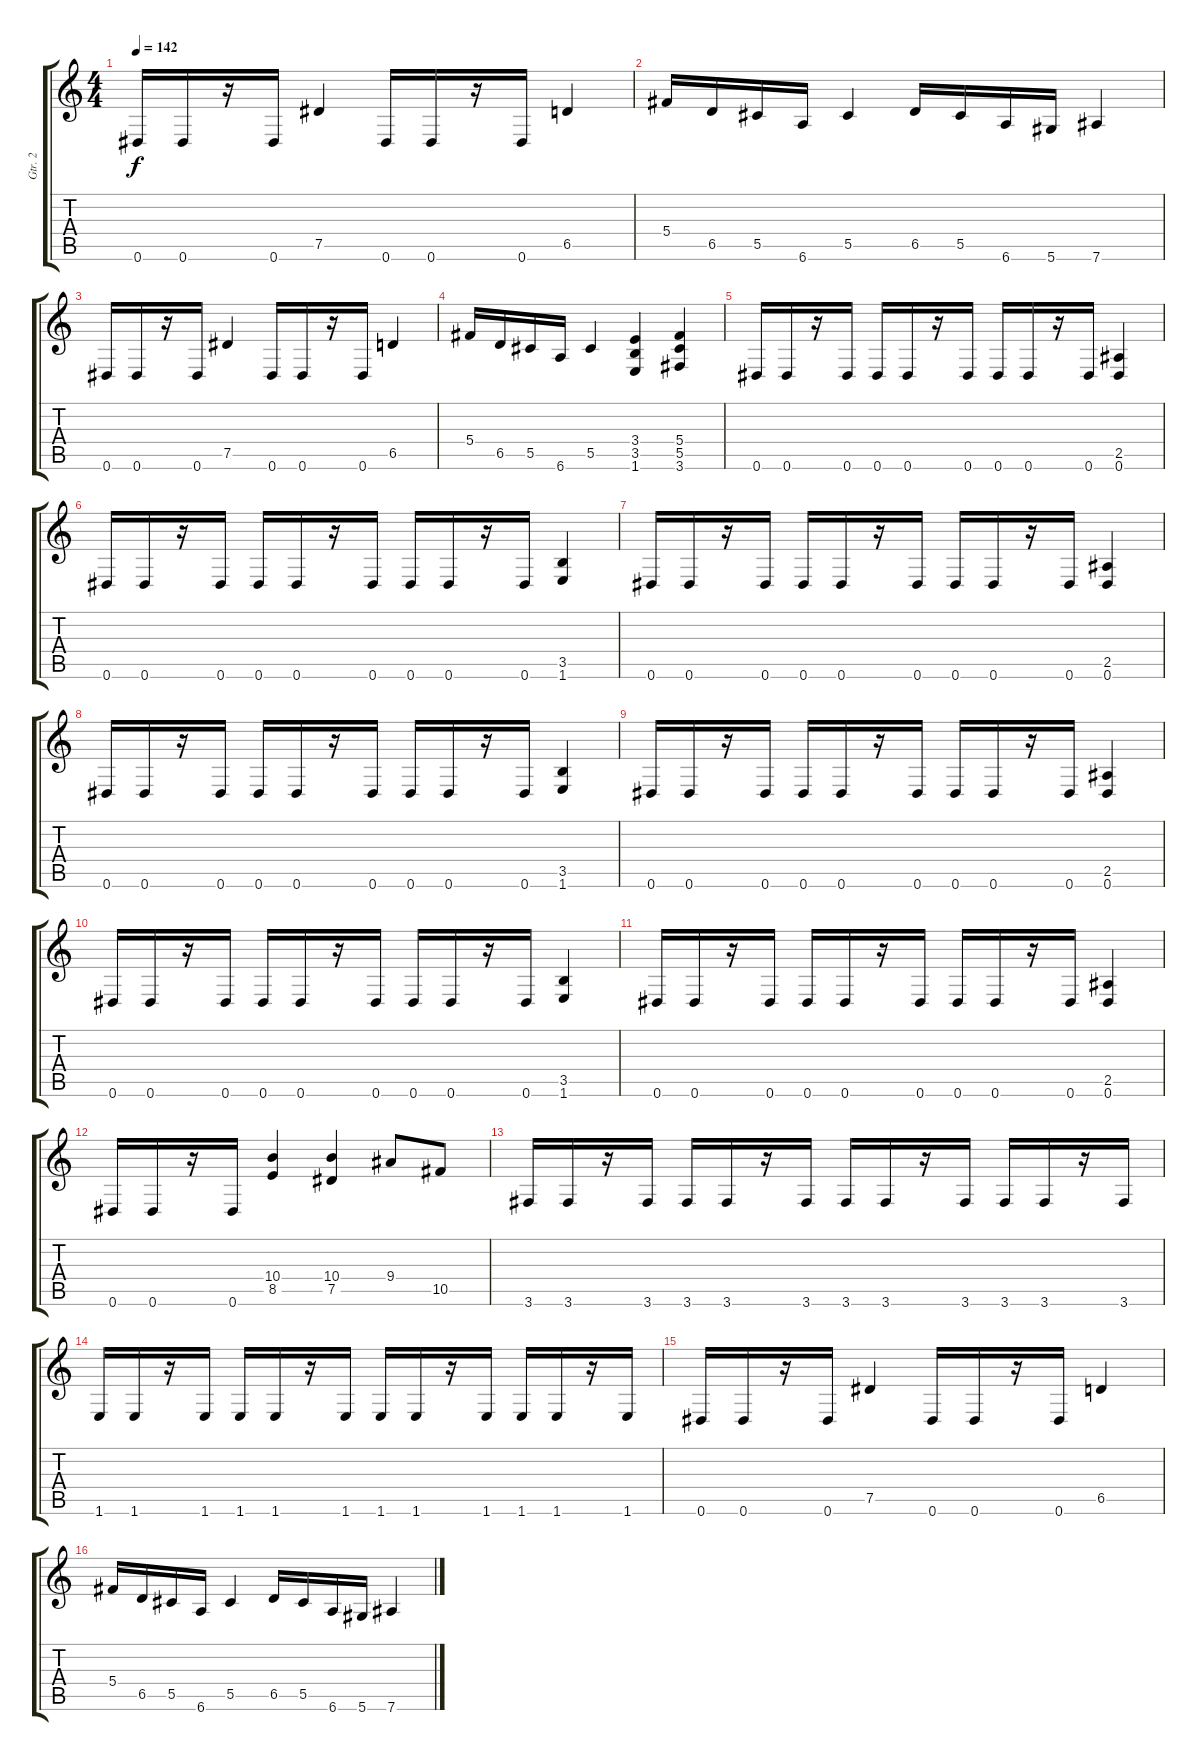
\track ("Gtr. 2" "Gtr. 2") {instrument overdrivenguitar}
\staff {score tabs}
\tuning (Eb4 Bb3 Gb3 Db3 Ab2 Eb2) {hide}
\ts (4 4)
\tempo 142
\clef g2
\ks c
0.6.16{dy f} 0.6.16 r.16 0.6.16 7.5.4 0.6.16 0.6.16 r.16 0.6.16 6.5.4 |
5.4.16 6.5.16 5.5.16 6.6.16 5.5.4 6.5.16 5.5.16 6.6.16 5.6.16 7.6.4 |
0.6.16 0.6.16 r.16 0.6.16 7.5.4 0.6.16 0.6.16 r.16 0.6.16 6.5.4 |
5.4.16 6.5.16 5.5.16 6.6.16 5.5.4 (3.4 3.5 1.6).4 (5.4 5.5 3.6).4 |
0.6.16 0.6.16 r.16 0.6.16 0.6.16 0.6.16 r.16 0.6.16 0.6.16 0.6.16 r.16 0.6.16 (2.5 0.6).4 |
0.6.16 0.6.16 r.16 0.6.16 0.6.16 0.6.16 r.16 0.6.16 0.6.16 0.6.16 r.16 0.6.16 (3.5 1.6).4 |
0.6.16 0.6.16 r.16 0.6.16 0.6.16 0.6.16 r.16 0.6.16 0.6.16 0.6.16 r.16 0.6.16 (2.5 0.6).4 |
0.6.16 0.6.16 r.16 0.6.16 0.6.16 0.6.16 r.16 0.6.16 0.6.16 0.6.16 r.16 0.6.16 (3.5 1.6).4 |
0.6.16 0.6.16 r.16 0.6.16 0.6.16 0.6.16 r.16 0.6.16 0.6.16 0.6.16 r.16 0.6.16 (2.5 0.6).4 |
0.6.16 0.6.16 r.16 0.6.16 0.6.16 0.6.16 r.16 0.6.16 0.6.16 0.6.16 r.16 0.6.16 (3.5 1.6).4 |
0.6.16 0.6.16 r.16 0.6.16 0.6.16 0.6.16 r.16 0.6.16 0.6.16 0.6.16 r.16 0.6.16 (2.5 0.6).4 |
0.6.16 0.6.16 r.16 0.6.16 (10.4 8.5).4 (10.4 7.5).4 9.4.8 10.5.8 |
3.6.16 3.6.16 r.16 3.6.16 3.6.16 3.6.16 r.16 3.6.16 3.6.16 3.6.16 r.16 3.6.16 3.6.16 3.6.16 r.16 3.6.16 |
1.6.16 1.6.16 r.16 1.6.16 1.6.16 1.6.16 r.16 1.6.16 1.6.16 1.6.16 r.16 1.6.16 1.6.16 1.6.16 r.16 1.6.16 |
0.6.16 0.6.16 r.16 0.6.16 7.5.4 0.6.16 0.6.16 r.16 0.6.16 6.5.4 |
5.4.16 6.5.16 5.5.16 6.6.16 5.5.4 6.5.16 5.5.16 6.6.16 5.6.16 7.6.4
